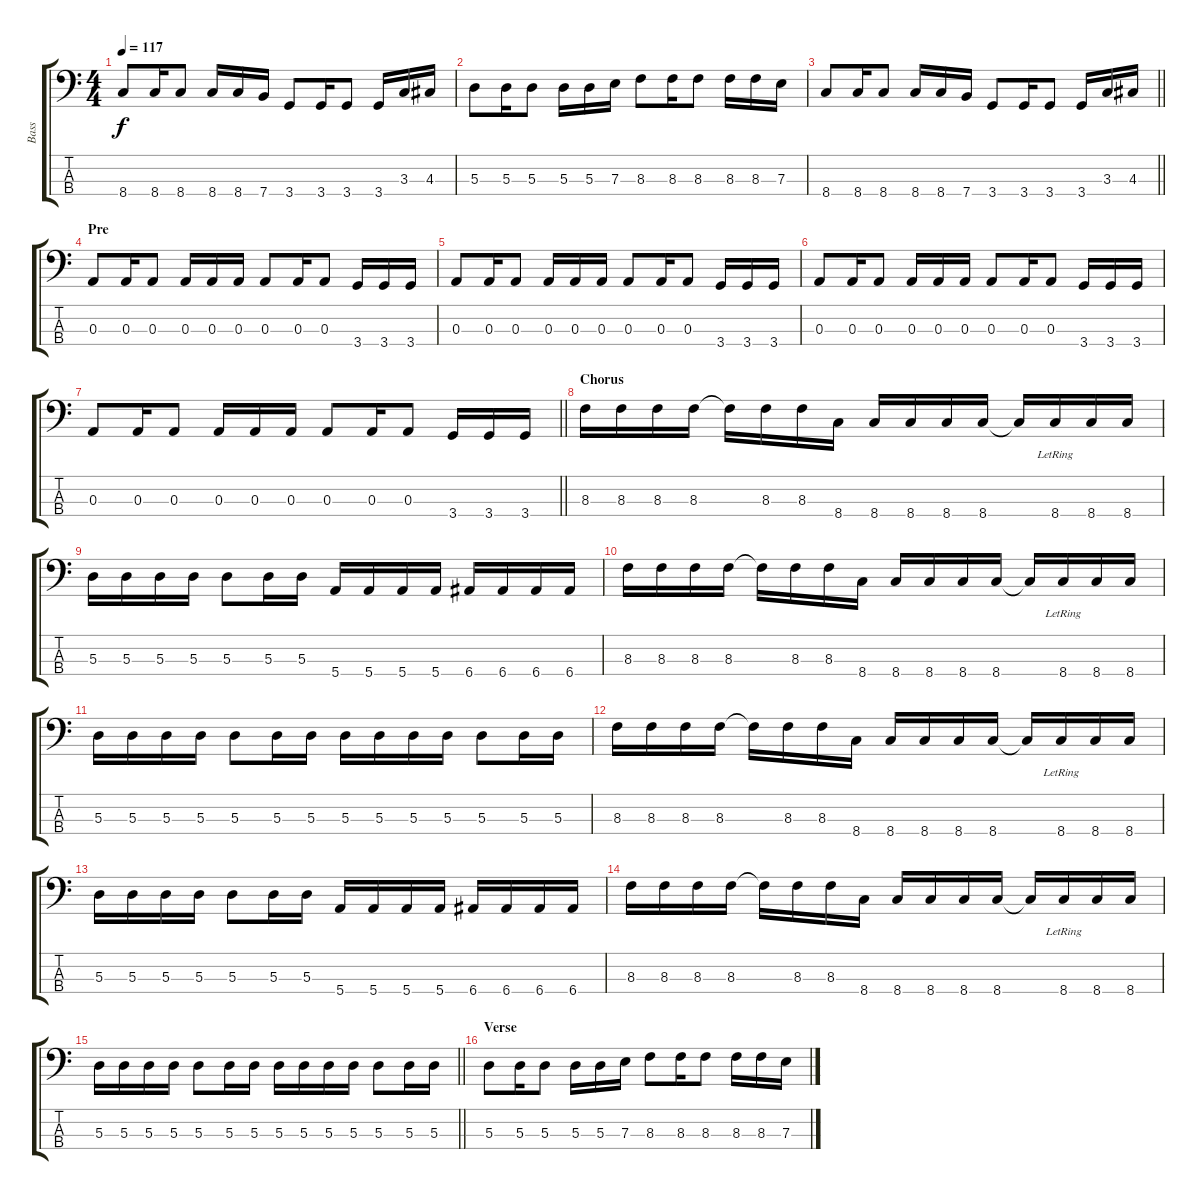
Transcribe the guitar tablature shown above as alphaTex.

\track ("Bass" "Bass") {instrument electricbasspick}
\staff {score tabs}
\tuning (G2 D2 A1 E1) {hide}
\ts (4 4)
\tempo 117
\clef f4
\ks c
8.4.8{dy f} 8.4.16 8.4.8 8.4.16 8.4.16 7.4.16 3.4.8 3.4.16 3.4.8 3.4.16 3.3.16 4.3.16 |
5.3.8 5.3.16 5.3.8 5.3.16 5.3.16 7.3.16 8.3.8 8.3.16 8.3.8 8.3.16 8.3.16 7.3.16 |
\barLineRight lightlight
8.4.8 8.4.16 8.4.8 8.4.16 8.4.16 7.4.16 3.4.8 3.4.16 3.4.8 3.4.16 3.3.16 4.3.16 |
\section ("" "Pre")
0.3.8 0.3.16 0.3.8 0.3.16 0.3.16 0.3.16 0.3.8 0.3.16 0.3.8 3.4.16 3.4.16 3.4.16 |
0.3.8 0.3.16 0.3.8 0.3.16 0.3.16 0.3.16 0.3.8 0.3.16 0.3.8 3.4.16 3.4.16 3.4.16 |
0.3.8 0.3.16 0.3.8 0.3.16 0.3.16 0.3.16 0.3.8 0.3.16 0.3.8 3.4.16 3.4.16 3.4.16 |
\barLineRight lightlight
0.3.8 0.3.16 0.3.8 0.3.16 0.3.16 0.3.16 0.3.8 0.3.16 0.3.8 3.4.16 3.4.16 3.4.16 |
\section ("" "Chorus")
8.3.16 8.3.16 8.3.16 8.3.16 8.3{t}.16 8.3.16 8.3.16 8.4.16 8.4.16 8.4.16 8.4.16 8.4.16 8.4{t}.16 8.4{lr}.16 8.4.16 8.4.16 |
5.3.16 5.3.16 5.3.16 5.3.16 5.3.8 5.3.16 5.3.16 5.4.16 5.4.16 5.4.16 5.4.16 6.4.16 6.4.16 6.4.16 6.4.16 |
8.3.16 8.3.16 8.3.16 8.3.16 8.3{t}.16 8.3.16 8.3.16 8.4.16 8.4.16 8.4.16 8.4.16 8.4.16 8.4{t}.16 8.4{lr}.16 8.4.16 8.4.16 |
5.3.16 5.3.16 5.3.16 5.3.16 5.3.8 5.3.16 5.3.16 5.3.16 5.3.16 5.3.16 5.3.16 5.3.8 5.3.16 5.3.16 |
8.3.16 8.3.16 8.3.16 8.3.16 8.3{t}.16 8.3.16 8.3.16 8.4.16 8.4.16 8.4.16 8.4.16 8.4.16 8.4{t}.16 8.4{lr}.16 8.4.16 8.4.16 |
5.3.16 5.3.16 5.3.16 5.3.16 5.3.8 5.3.16 5.3.16 5.4.16 5.4.16 5.4.16 5.4.16 6.4.16 6.4.16 6.4.16 6.4.16 |
8.3.16 8.3.16 8.3.16 8.3.16 8.3{t}.16 8.3.16 8.3.16 8.4.16 8.4.16 8.4.16 8.4.16 8.4.16 8.4{t}.16 8.4{lr}.16 8.4.16 8.4.16 |
\barLineRight lightlight
5.3.16 5.3.16 5.3.16 5.3.16 5.3.8 5.3.16 5.3.16 5.3.16 5.3.16 5.3.16 5.3.16 5.3.8 5.3.16 5.3.16 |
\section ("" "Verse")
5.3.8 5.3.16 5.3.8 5.3.16 5.3.16 7.3.16 8.3.8 8.3.16 8.3.8 8.3.16 8.3.16 7.3.16
